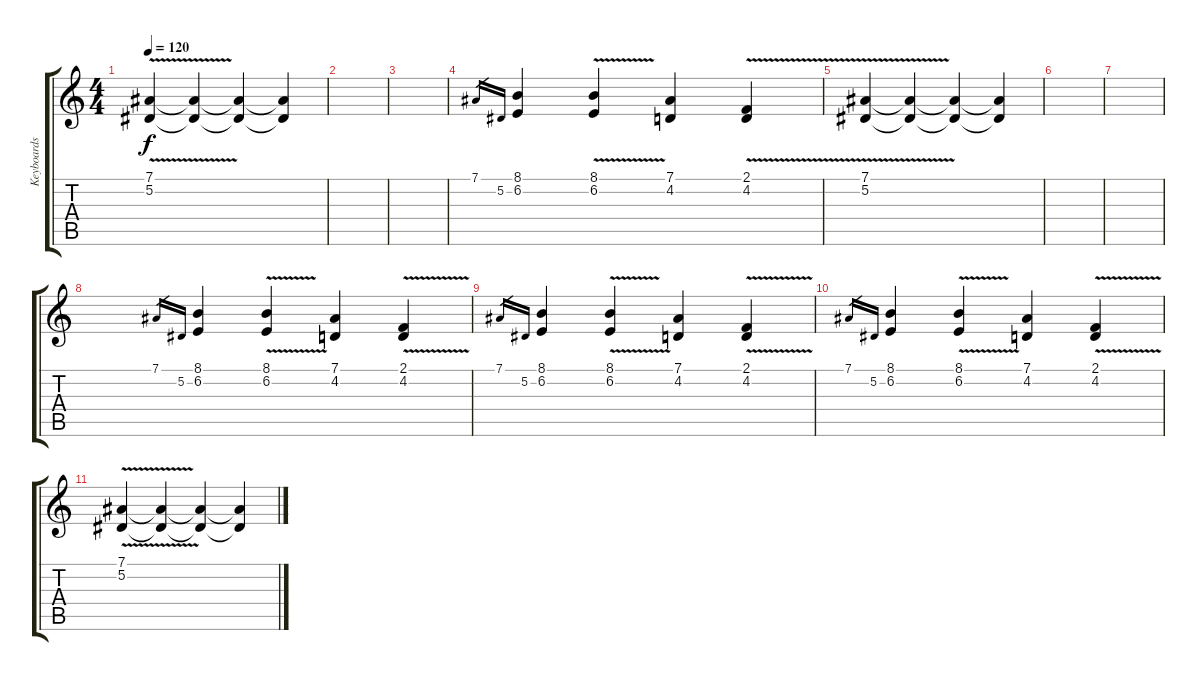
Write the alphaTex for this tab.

\track ("Keyboards" "Keyboards") {instrument pad7halo}
\staff {score tabs}
\tuning (Eb4 Bb3 Gb3 Db3 Ab2 Eb2) {hide}
\ts (4 4)
\tempo 120
\clef g2
\ks c
(7.1{v} 5.2).4{dy f} (7.1{t} 5.2{t}).4 (7.1{t} 5.2{t}).4 (7.1{t} 5.2{t}).4 |
|
|
7.1.16{gr} 5.2.16{gr} (8.1 6.2).4 (8.1{v} 6.2{v}).4 (7.1 4.2).4 (2.1{v} 4.2{v}).4 |
(7.1{v} 5.2).4 (7.1{t} 5.2{t}).4 (7.1{t} 5.2{t}).4 (7.1{t} 5.2{t}).4 |
|
|
7.1.16{gr} 5.2.16{gr} (8.1 6.2).4 (8.1{v} 6.2{v}).4 (7.1 4.2).4 (2.1{v} 4.2{v}).4 |
7.1.16{gr} 5.2.16{gr} (8.1 6.2).4 (8.1{v} 6.2{v}).4 (7.1 4.2).4 (2.1{v} 4.2{v}).4 |
7.1.16{gr} 5.2.16{gr} (8.1 6.2).4 (8.1{v} 6.2{v}).4 (7.1 4.2).4 (2.1{v} 4.2{v}).4 |
(7.1{v} 5.2).4 (7.1{t} 5.2{t}).4 (7.1{t} 5.2{t}).4 (7.1{t} 5.2{t}).4
